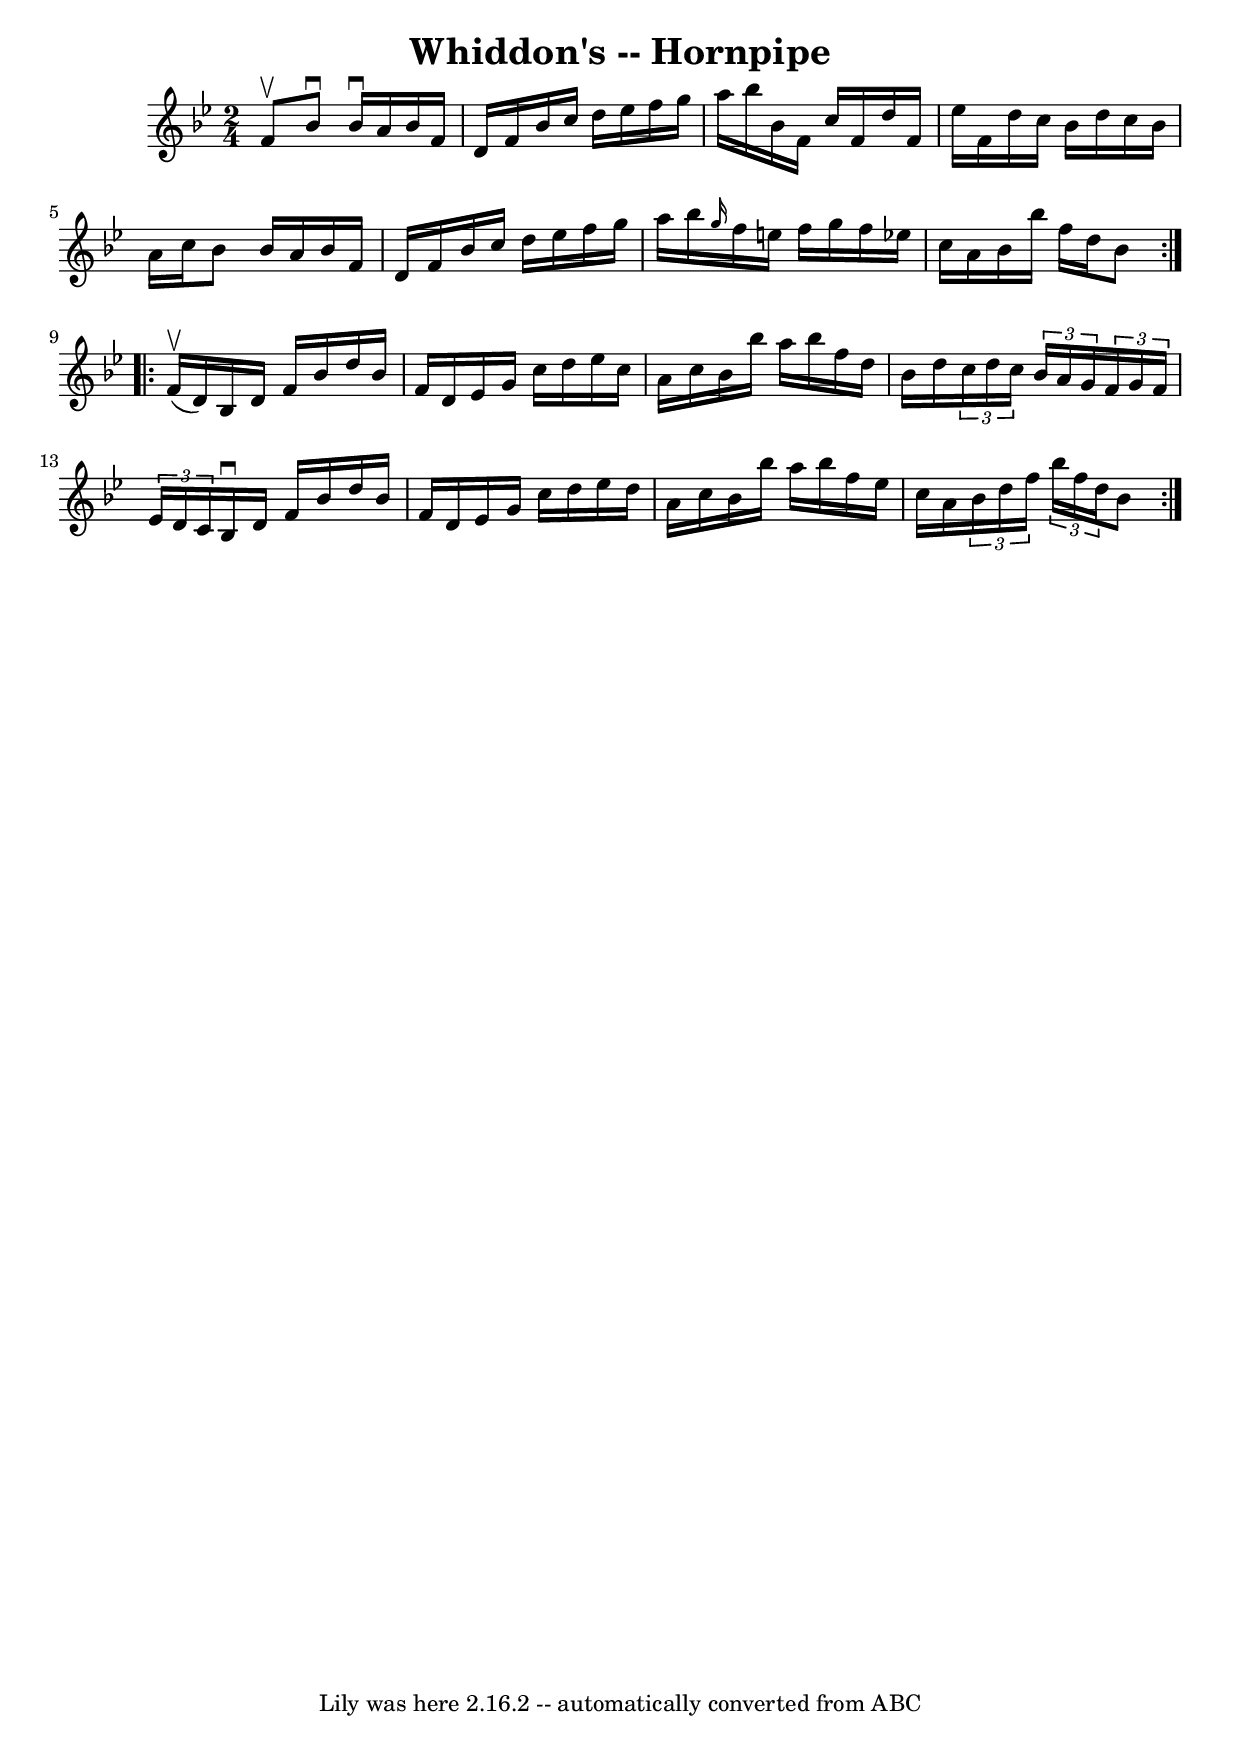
\version "2.7.40"
\include "Mammoth.ily"
\header {
	%% book = "Ryan's Mammoth Collection of Fiddle Tunes"
	crossRefNumber = "1"
	footnotes = ""
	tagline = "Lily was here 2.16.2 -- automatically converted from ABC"
	title = "Whiddon's -- Hornpipe"
}
voicedefault =  {
\set Score.defaultBarType = "empty"

\repeat volta 2 {
\time 2/4 \key bes \major f'8^\upbow   |
 bes'8^\downbow bes'16 
^\downbow a'16 bes'16 f'16 d'16 f'16    |
 bes'16    
c''16 d''16 ees''16 f''16 g''16 a''16 bes''16    |
   
bes'16 f'16 c''16 f'16 d''16 f'16 ees''16 f'16    |
 
 d''16 c''16 bes'16 d''16 c''16 bes'16 a'16 c''16    
|
 bes'8 bes'16 a'16 bes'16 f'16 d'16 f'16    
|
 bes'16 c''16 d''16 ees''16 f''16 g''16 a''16    
bes''16    |
 \grace { g''16  } f''16 e''16 f''16 g''16    
f''16 ees''!16 c''16 a'16    |
 bes'16 bes''16 f''16    
d''16 bes'8    }     \repeat volta 2 { f'16 (^\upbow d'16)   
|
 bes16 d'16 f'16 bes'16 d''16 bes'16 f'16 d'16   
 |
 ees'16 g'16 c''16 d''16 ees''16 c''16 a'16    
c''16    |
 bes'16 bes''16 a''16 bes''16 f''16 d''16    
bes'16 d''16    |
   \times 2/3 { c''16 d''16 c''16  }   
\times 2/3 { bes'16 a'16 g'16  }   \times 2/3 { f'16 g'16 f'16  
}   \times 2/3 { ees'16 d'16 c'16  }   |
 bes16^\downbow   
d'16 f'16 bes'16 d''16 bes'16 f'16 d'16    |
 ees'16  
 g'16 c''16 d''16 ees''16 d''16 a'16 c''16    |
   
bes'16 bes''16 a''16 bes''16 f''16 ees''16 c''16 a'16    
|
   \times 2/3 { bes'16 d''16 f''16  }   \times 2/3 { bes''16  
 f''16 d''16  } bes'8    }   
}

\score{
    <<

	\context Staff="default"
	{
	    \voicedefault 
	}

    >>
	\layout {
	}
	\midi {}
}
